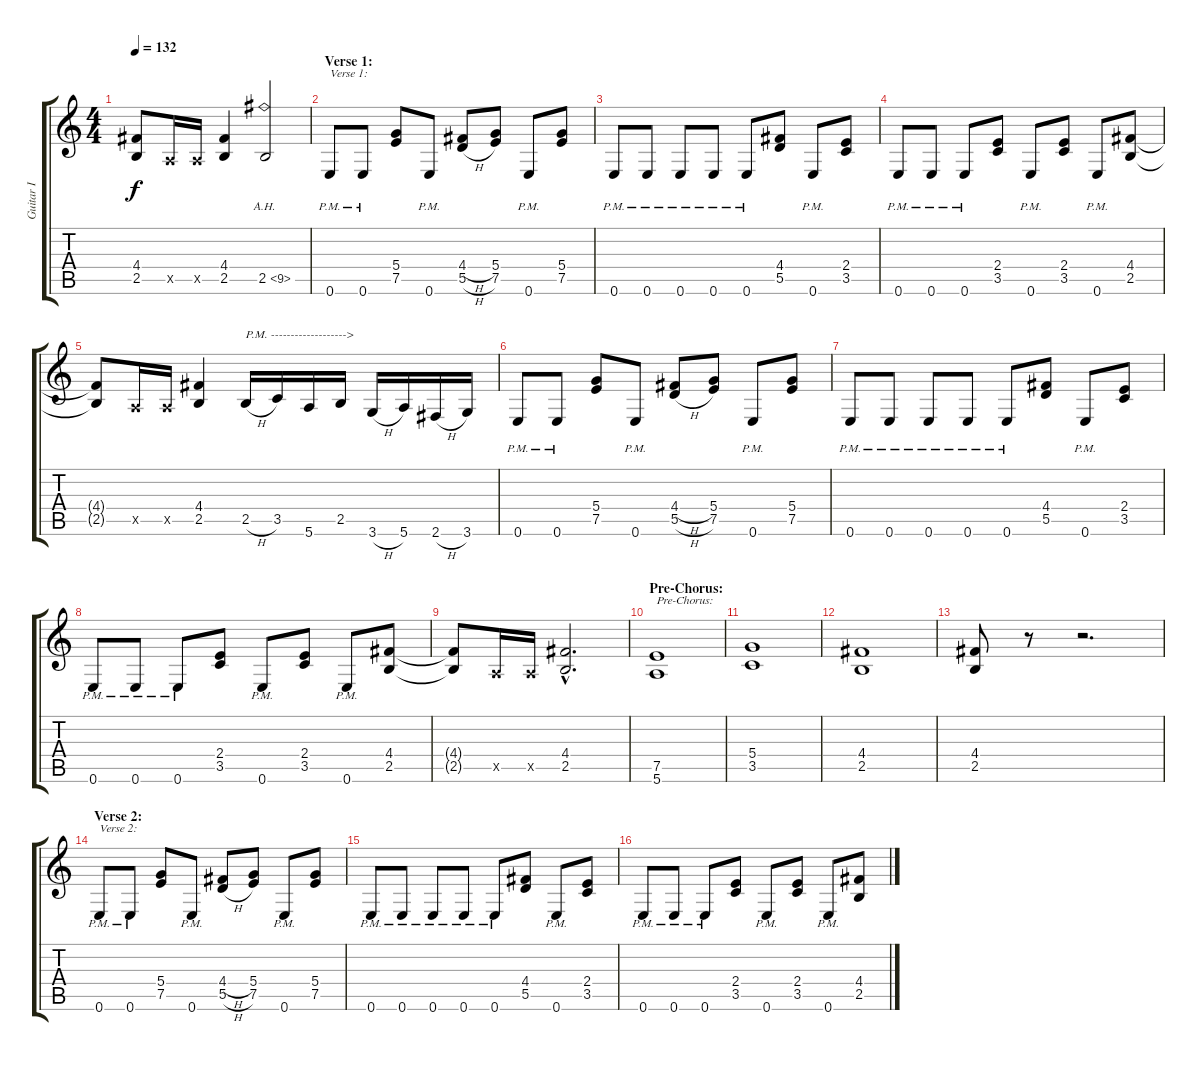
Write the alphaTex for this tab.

\track ("Guitar I" "Guitar I") {instrument distortionguitar}
\staff {score tabs}
\tuning (E4 B3 G3 D3 A2 E2) {hide}
\ts (4 4)
\tempo 132
\clef g2
\ks c
(4.4{t} 2.5{t}).8{dy f} 0.5{x}.16 0.5{x}.16 (4.4 2.5).4 2.5{ah 7}.2 |
\section ("" "Verse 1:")
0.6{pm}.8{txt "Verse 1:"} 0.6{pm}.8 (5.4 7.5).8 0.6{pm}.8 (4.4{h} 5.5{h}).8 (5.4 7.5).8 0.6{pm}.8 (5.4 7.5).8 |
0.6{pm}.8 0.6{pm}.8 0.6{pm}.8 0.6{pm}.8 0.6{pm}.8 (4.4 5.5).8 0.6{pm}.8 (2.4 3.5).8 |
0.6{pm}.8 0.6{pm}.8 0.6{pm}.8 (2.4 3.5).8 0.6{pm}.8 (2.4 3.5).8 0.6{pm}.8 (4.4 2.5).8 |
(4.4{t} 2.5{t}).8 0.5{x}.16 0.5{x}.16 (4.4 2.5).4 2.5{h}.16{txt "P.M. ------------------->"} 3.5.16 5.6.16 2.5.16 3.6{h}.16 5.6.16 2.6{h}.16 3.6.16 |
0.6{pm}.8 0.6{pm}.8 (5.4 7.5).8 0.6{pm}.8 (4.4{h} 5.5{h}).8 (5.4 7.5).8 0.6{pm}.8 (5.4 7.5).8 |
0.6{pm}.8 0.6{pm}.8 0.6{pm}.8 0.6{pm}.8 0.6{pm}.8 (4.4 5.5).8 0.6{pm}.8 (2.4 3.5).8 |
0.6{pm}.8 0.6{pm}.8 0.6{pm}.8 (2.4 3.5).8 0.6{pm}.8 (2.4 3.5).8 0.6{pm}.8 (4.4 2.5).8 |
(4.4{t} 2.5{t}).8 0.5{x}.16 0.5{x}.16 (4.4{hac} 2.5{hac}).2{d} |
\section ("" "Pre-Chorus:")
(7.5 5.6).1{txt "Pre-Chorus:"} |
(5.4 3.5).1 |
(4.4 2.5).1 |
(4.4 2.5).8 r.8 r.2{d} |
\section ("" "Verse 2:")
0.6{pm}.8{txt "Verse 2:"} 0.6{pm}.8 (5.4 7.5).8 0.6{pm}.8 (4.4{h} 5.5{h}).8 (5.4 7.5).8 0.6{pm}.8 (5.4 7.5).8 |
0.6{pm}.8 0.6{pm}.8 0.6{pm}.8 0.6{pm}.8 0.6{pm}.8 (4.4 5.5).8 0.6{pm}.8 (2.4 3.5).8 |
0.6{pm}.8 0.6{pm}.8 0.6{pm}.8 (2.4 3.5).8 0.6{pm}.8 (2.4 3.5).8 0.6{pm}.8 (4.4 2.5).8
